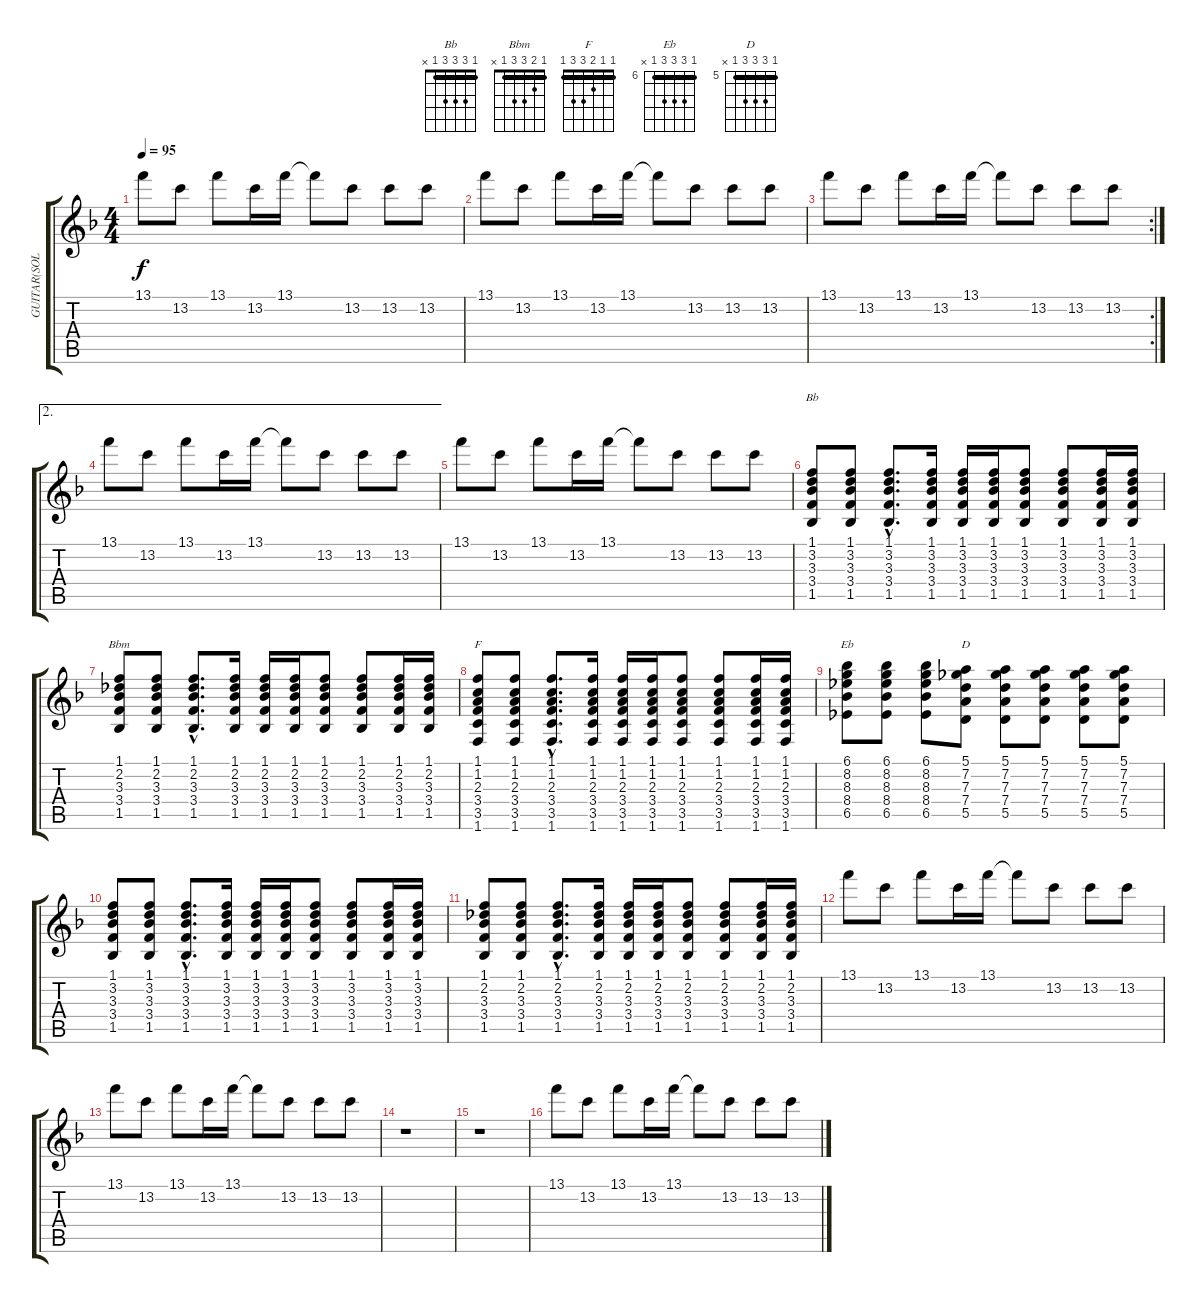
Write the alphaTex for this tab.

\track ("GUITAR(SOLO)" "GUITAR(SOL") {instrument overdrivenguitar}
\staff {score tabs}
\tuning (E4 B3 G3 D3 A2 E2) {hide}
\chord ("Bb" 1 3 3 3 1 x) {barre 1}
\chord ("Bbm" 1 2 3 3 1 x) {barre 1}
\chord ("F" 1 1 2 3 3 1) {barre 1}
\chord ("Eb" 6 8 8 8 6 x) {firstfret 6 barre 6}
\chord ("D" 5 7 7 7 5 x) {firstfret 5 barre 5}
\ts (4 4)
\tempo 95
\clef g2
\ks f
13.1.8{dy f} 13.2.8 13.1.8 13.2.16 13.1.16 13.1{t}.8 13.2.8 13.2.8 13.2.8 |
13.1.8 13.2.8 13.1.8 13.2.16 13.1.16 13.1{t}.8 13.2.8 13.2.8 13.2.8 |
\rc 2
13.1.8 13.2.8 13.1.8 13.2.16 13.1.16 13.1{t}.8 13.2.8 13.2.8 13.2.8 |
\ae 2
13.1.8 13.2.8 13.1.8 13.2.16 13.1.16 13.1{t}.8 13.2.8 13.2.8 13.2.8 |
13.1.8 13.2.8 13.1.8 13.2.16 13.1.16 13.1{t}.8 13.2.8 13.2.8 13.2.8 |
(1.1 3.2 3.3 3.4 1.5).8{ch "Bb"} (1.1 3.2 3.3 3.4 1.5).8 (1.1{hac} 3.2{hac} 3.3{hac} 3.4{hac} 1.5{hac}).8{d} (1.1 3.2 3.3 3.4 1.5).16 (1.1 3.2 3.3 3.4 1.5).16 (1.1 3.2 3.3 3.4 1.5).16 (1.1 3.2 3.3 3.4 1.5).8 (1.1 3.2 3.3 3.4 1.5).8 (1.1 3.2 3.3 3.4 1.5).16 (1.1 3.2 3.3 3.4 1.5).16 |
(1.1 2.2 3.3 3.4 1.5).8{ch "Bbm"} (1.1 2.2 3.3 3.4 1.5).8 (1.1{hac} 2.2{hac} 3.3{hac} 3.4{hac} 1.5{hac}).8{d} (1.1 2.2 3.3 3.4 1.5).16 (1.1 2.2 3.3 3.4 1.5).16 (1.1 2.2 3.3 3.4 1.5).16 (1.1 2.2 3.3 3.4 1.5).8 (1.1 2.2 3.3 3.4 1.5).8 (1.1 2.2 3.3 3.4 1.5).16 (1.1 2.2 3.3 3.4 1.5).16 |
(1.1 1.2 2.3 3.4 3.5 1.6).8{ch "F"} (1.1 1.2 2.3 3.4 3.5 1.6).8 (1.1{hac} 1.2{hac} 2.3{hac} 3.4{hac} 3.5{hac} 1.6{hac}).8{d} (1.1 1.2 2.3 3.4 3.5 1.6).16 (1.1 1.2 2.3 3.4 3.5 1.6).16 (1.1 1.2 2.3 3.4 3.5 1.6).16 (1.1 1.2 2.3 3.4 3.5 1.6).8 (1.1 1.2 2.3 3.4 3.5 1.6).8 (1.1 1.2 2.3 3.4 3.5 1.6).16 (1.1 1.2 2.3 3.4 3.5 1.6).16 |
(6.1 8.2 8.3 8.4 6.5).8{ch "Eb"} (6.1 8.2 8.3 8.4 6.5).8 (6.1 8.2 8.3 8.4 6.5).8 (5.1 7.2 7.3 7.4 5.5).8{ch "D"} (5.1 7.2 7.3 7.4 5.5).8 (5.1 7.2 7.3 7.4 5.5).8 (5.1 7.2 7.3 7.4 5.5).8 (5.1 7.2 7.3 7.4 5.5).8 |
(1.1 3.2 3.3 3.4 1.5).8 (1.1 3.2 3.3 3.4 1.5).8 (1.1{hac} 3.2{hac} 3.3{hac} 3.4{hac} 1.5{hac}).8{d} (1.1 3.2 3.3 3.4 1.5).16 (1.1 3.2 3.3 3.4 1.5).16 (1.1 3.2 3.3 3.4 1.5).16 (1.1 3.2 3.3 3.4 1.5).8 (1.1 3.2 3.3 3.4 1.5).8 (1.1 3.2 3.3 3.4 1.5).16 (1.1 3.2 3.3 3.4 1.5).16 |
(1.1 2.2 3.3 3.4 1.5).8 (1.1 2.2 3.3 3.4 1.5).8 (1.1{hac} 2.2{hac} 3.3{hac} 3.4{hac} 1.5{hac}).8{d} (1.1 2.2 3.3 3.4 1.5).16 (1.1 2.2 3.3 3.4 1.5).16 (1.1 2.2 3.3 3.4 1.5).16 (1.1 2.2 3.3 3.4 1.5).8 (1.1 2.2 3.3 3.4 1.5).8 (1.1 2.2 3.3 3.4 1.5).16 (1.1 2.2 3.3 3.4 1.5).16 |
13.1.8 13.2.8 13.1.8 13.2.16 13.1.16 13.1{t}.8 13.2.8 13.2.8 13.2.8 |
13.1.8 13.2.8 13.1.8 13.2.16 13.1.16 13.1{t}.8 13.2.8 13.2.8 13.2.8 |
r.1 |
r.1 |
13.1.8 13.2.8 13.1.8 13.2.16 13.1.16 13.1{t}.8 13.2.8 13.2.8 13.2.8
